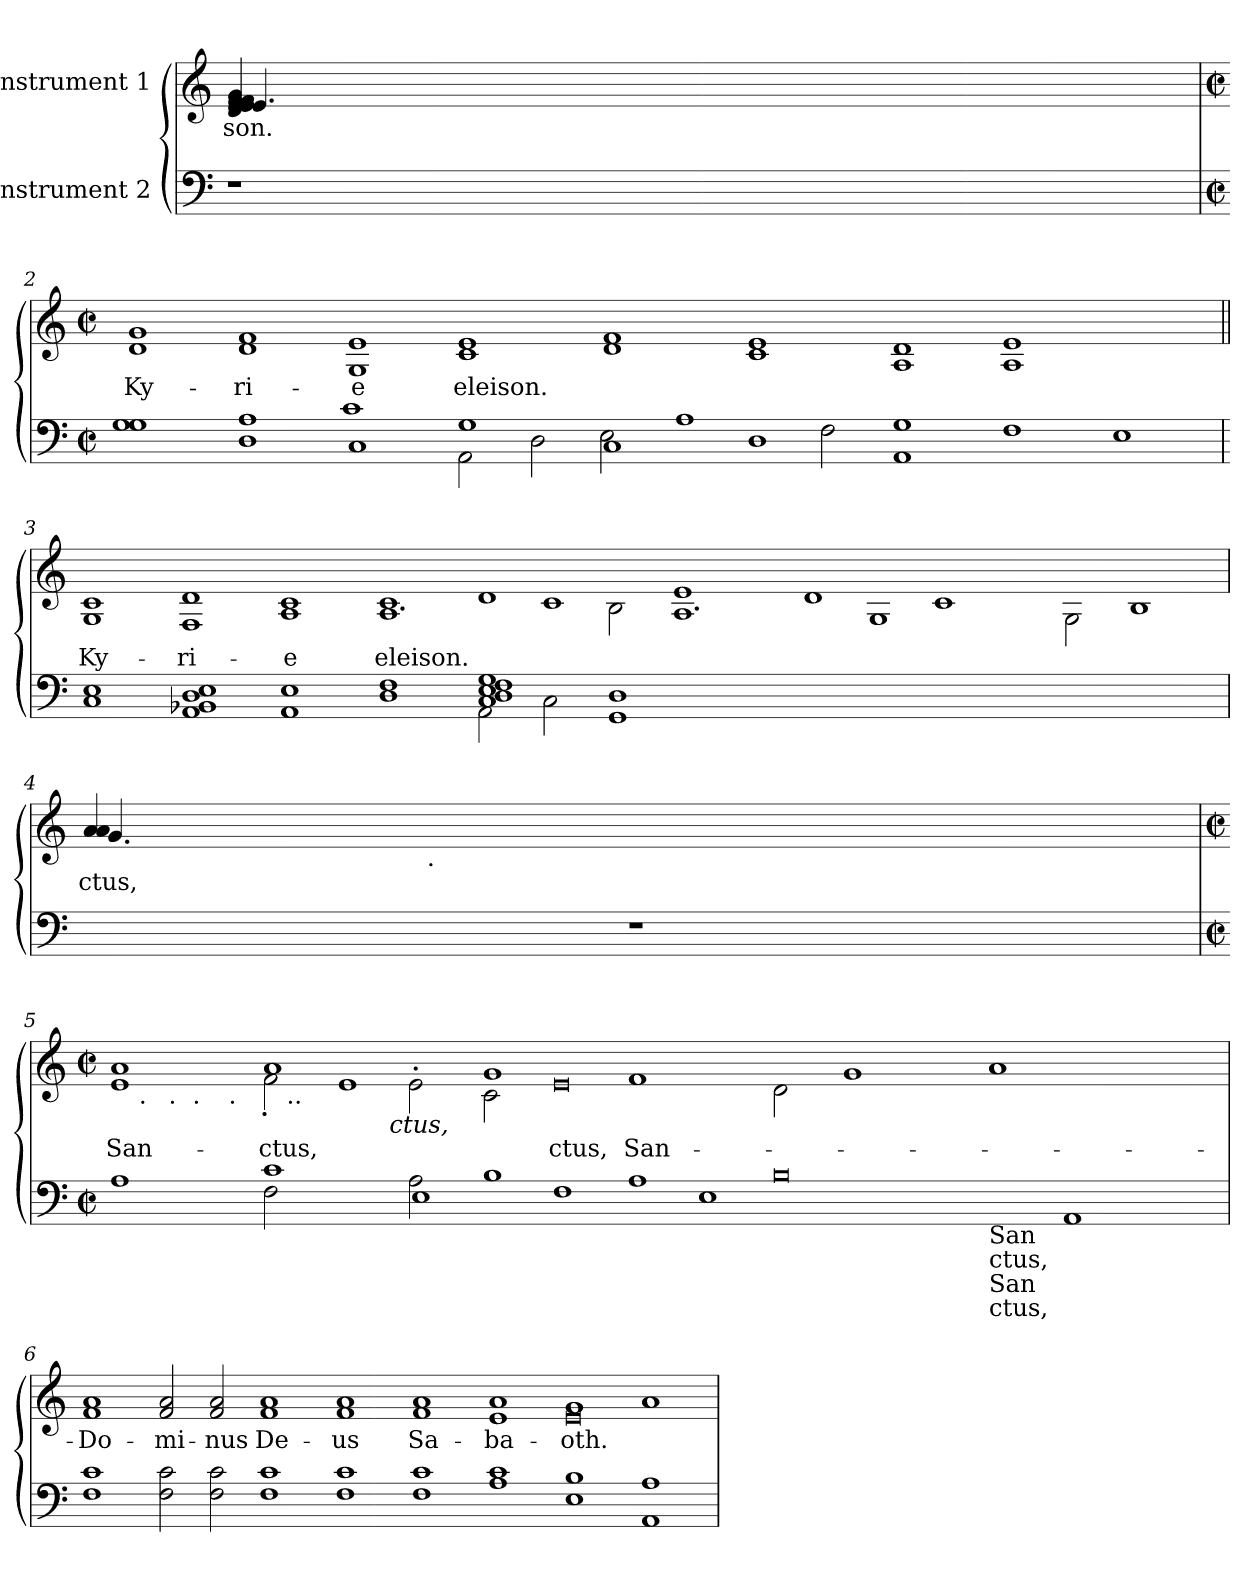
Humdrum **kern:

**kern	**kern	**text
*part2	*part1	*part1
*staff2	*staff1	*staff1
*I"Instrument 2	*I"Instrument 1	*
!!LO:PB:g=z
*stria5	*stria5	*
*clefF4	*clefG2	*
=1	=1	=1
!	!	!LO:LY:b:cj
*	*^	*
!	!	!	!LO:LY:b:cj
1r	4g/ 4f/ 4e/ 4e/ 4f/ 4e/ 4d/	4.e/	-son.
.	2ryy	.	.
.	.	2ryy	.
.	8ryy	.	.
.	8ryy	8ryy	.
*	*v	*v	*
=2	=2	=2
*M2/2	*M2/2	*
*met(c|)	*met(c|)	*
*^	*^	*
!	!	!	!	!LO:LY:b:cj
*	*	*v	*v	*
1G 1G	1ryy	1g 1d	Ky-
!	!	!	!LO:LY:b:cj
1D	1A	1f 1d	-ri-
!	!	!	!LO:LY:b:rj
1C	1c	1e 1G	-e
!	!	!	!LO:LY:b:cj
2AA\	1G	1e 1c	eleison.
2D\	.	.	.
1C	2E\	1f 1d	.
.	1A	.	.
1D	.	1e 1c	.
.	2F\	.	.
1AA	1G	1d 1A	.
0ryy	1F	1e 1A	.
.	1E	1ryy	.
=3	=3	=3||	=3||
*	*	*^	*
!	!	!	!	!LO:LY:b:cj
1E 1C	00ryy	1G	1c	Ky-
!	!	!	!	!LO:LY:b:cj
1D 1BB-X 1E 1AA	.	1F	1d	-ri-
!	!	!	!	!LO:LY:b:rj
1E 1AA	.	1A	1c	-e
!	!	!	!	!LO:LY:b:cj
1F 1D	.	1.A	1c	eleison.
1G 1C 1F 1D 1E	2AA\	.	1d	.
.	2C\	1c	.	.
1D 1GG	00ryy	.	2B\	.
.	.	1.A	1e	.
00ryy	.	.	.	.
.	.	.	1d	.
.	.	1G	.	.
.	.	.	1c	.
.	.	0ryy	.	.
.	.	.	2G\	.
.	1ryy	.	1B	.
!!LO:LB:g=z
=4	=4	=4!	=4!	=4!
!	!	!	!	!LO:LY:b:cj
*v	*v	*	*^	*
1r	4a/ 4a/	4.g/	4ryy	-ctus,
.	2ryy	.	16ryy	.
!	!	!	!LO:TX:b:t=.	!
.	.	.	2ryy	.
.	.	2ryy	.	.
.	8ryy	.	.	.
.	.	.	8.ryy	.
.	8ryy	8ryy	.	.
*	*v	*v	*v	*
=5	=5	=5
*M2/2	*M2/2	*
*met(c|)	*met(c|)	*
*^	*^	*
*	*	*	*^	*
!	!	!	!	!	!LO:LY:b:cj
*	*	*^	*^	*^	*
*	*	*	*	*	*^	*	*	*
1A	1ryy	1a	1e	8ryy	4ryy	4ryy	2ryy	1...ryy	San-
.	.	.	.	32ryy	.	.	.	.	.
!	!	!	!	!LO:TX:b:t=.	!	!	!	!	!
.	.	.	.	1ryy	.	.	.	.	.
.	.	.	.	.	16ryy	8...ryy	.	.	.
!	!	!	!	!	!LO:TX:b:t=.	!	!	!	!
.	.	.	.	.	1ryy	.	.	.	.
!	!	!	!	!	!	!LO:TX:b:t=.	!	!	!
.	.	.	.	.	.	1ryy	.	.	.
.	.	.	.	.	.	.	8ryy	.	.
.	.	.	.	.	.	.	32.ryy	.	.
!	!	!	!	!	!	!	!LO:TX:b:t=.	!	!
.	.	.	.	.	.	.	1ryy	.	.
!	!	!	!	!	!	!	!	!	!LO:LY:b
1c	2F\	1a	2f'<\	.	.	.	.	.	-ctus,
!	!	!	!	!LO:TX:b:t=..	!	!	!	!	!
.	.	.	.	1ryy	.	.	.	.	.
.	.	.	.	.	1ryy	.	.	.	.
.	.	.	.	.	.	1ryy	.	.	.
.	2ryy	.	1e	.	.	.	.	.	.
.	.	.	.	.	.	.	1ryy	.	.
!	!	!	!	!	!	!	!	!LO:TX:b:i:t=ctus,	!
.	.	.	.	.	.	.	.	1ryy	.
2A\	1E	2e'<\	.	.	.	.	.	.	.
.	.	.	.	1ryy	.	.	.	.	.
.	.	.	.	.	1ryy	.	.	.	.
.	.	.	.	.	.	1ryy	.	.	.
1B	.	1g	2c\	.	.	.	.	.	.
.	.	.	.	.	.	.	1ryy	.	.
.	.	.	.	.	.	.	.	1ryy	.
!	!	!	!	!	!	!	!	!	!LO:LY:b
.	1F	.	0e	.	.	.	.	.	-ctus,
.	.	.	.	1ryy	.	.	.	.	.
.	.	.	.	.	1ryy	.	.	.	.
.	.	.	.	.	.	1ryy	.	.	.
!	!	!	!	!	!	!	!	!	!LO:LY:b:cj
1A	.	1f	.	.	.	.	.	.	San-
.	.	.	.	.	.	.	1ryy	.	.
.	.	.	.	.	.	.	.	1ryy	.
.	1E	.	.	.	.	.	.	.	.
.	.	.	.	1ryy	.	.	.	.	.
.	.	.	.	.	1ryy	.	.	.	.
.	.	.	.	.	.	1ryy	.	.	.
0B	.	2d\	.	.	.	.	.	.	.
.	.	.	.	.	.	.	1ryy	.	.
.	.	.	.	.	.	.	.	1ryy	.
.	1ryy	1g	2ryy	.	.	.	.	.	.
.	.	.	.	1ryy	.	.	.	.	.
.	.	.	.	.	1ryy	.	.	.	.
.	.	.	.	.	.	1ryy	.	.	.
.	.	.	0ryy	.	.	.	.	.	.
.	.	.	.	.	.	.	1ryy	.	.
.	.	.	.	.	.	.	.	1ryy	.
!	!LO:TX:b:t=San	!	!	!	!	!	!	!	!
!	!LO:TX:b:t=ctus,	!	!	!	!	!	!	!	!
!	!LO:TX:b:t=San	!	!	!	!	!	!	!	!
!	!LO:TX:b:t=ctus,	!	!	!	!	!	!	!	!
.	1.ryy	1a	.	.	.	.	.	.	.
.	.	.	.	1ryy	.	.	.	.	.
.	.	.	.	.	1ryy	.	.	.	.
.	.	.	.	.	.	1ryy	.	.	.
1AA	.	.	.	.	.	.	.	.	.
.	.	.	.	.	.	.	2ryy	.	.
.	.	.	.	.	.	.	.	2ryy	.
.	.	2ryy	.	.	.	.	.	.	.
.	.	.	.	4ryy	.	.	.	.	.
.	.	.	.	.	.	.	4ryy	.	.
.	.	.	.	.	8.ryy	.	.	.	.
.	.	.	.	.	.	.	.	8ryy	.
.	.	.	.	16.ryy	.	.	.	.	.
.	.	.	.	.	.	.	16ryy	.	.
.	.	.	.	.	.	64ryy	64ryy	.	.
=6	=6	=6	=6	=6	=6	=6	=6	=6	=6
!	!	!	!	!	!	!	!	!	!LO:LY:b:cj
*v	*v	*	*	*	*	*	*	*	*
*	*	*v	*v	*v	*v	*v	*v	*
1c 1F	1f	1a	Do-
!	!	!	!LO:LY:b:cj
2c\ 2F\	2a/ 2f/	1ryy	-mi-
!	!	!	!LO:LY:b:cj
2c\ 2F\	2a/ 2f/	.	-nus
!	!	!	!LO:LY:b:cj
1c 1F	1f	1a	De-
!	!	!	!LO:LY:b:cj
1c 1F	1f	1a	-us
!	!	!	!LO:LY:b:cj
1c 1F	1f	1a	Sa-
!	!	!	!LO:LY:b:cj
1c 1A	1e	1a	-ba-
!	!	!	!LO:LY:b:cj
1B 1E	0e	1g	-oth.
1A 1AA	.	1a	.
*	*v	*v	*
=	=	=
*-	*-	*-
